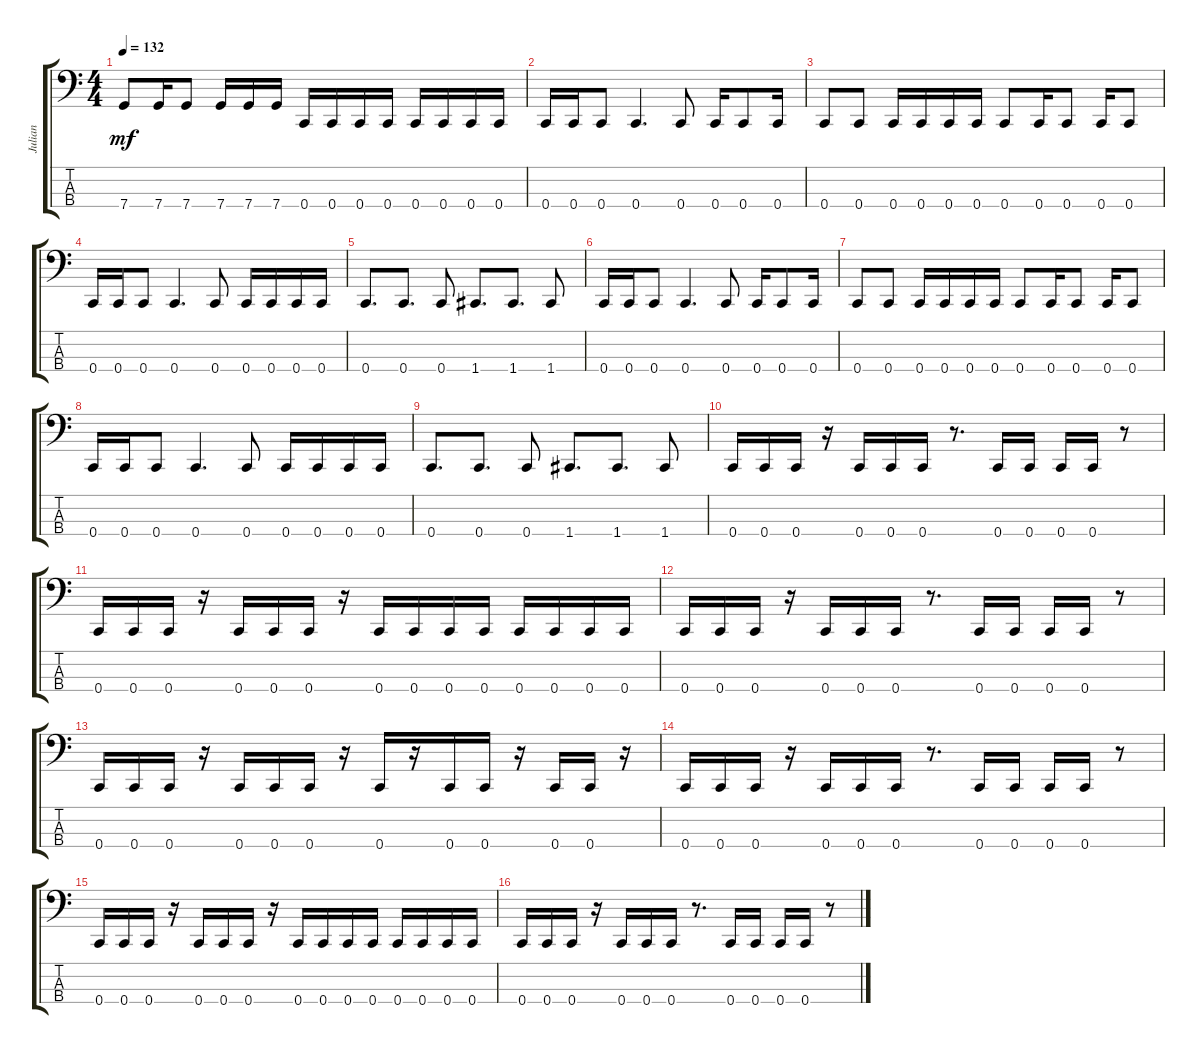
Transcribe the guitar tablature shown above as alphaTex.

\track ("Julian" "Julian") {instrument electricbasspick}
\staff {score tabs}
\tuning (F2 C2 G1 C1) {hide}
\ts (4 4)
\tempo 132
\clef f4
\ks c
7.4.8{dy mf} 7.4.16 7.4.8 7.4.16 7.4.16 7.4.16 0.4.16 0.4.16 0.4.16 0.4.16 0.4.16 0.4.16 0.4.16 0.4.16 |
0.4.16 0.4.16 0.4.8 0.4.4{d} 0.4.8 0.4.16 0.4.8 0.4.16 |
0.4.8 0.4.8 0.4.16 0.4.16 0.4.16 0.4.16 0.4.8 0.4.16 0.4.8 0.4.16 0.4.8 |
0.4.16 0.4.16 0.4.8 0.4.4{d} 0.4.8 0.4.16 0.4.16 0.4.16 0.4.16 |
0.4.8{d} 0.4.8{d} 0.4.8 1.4.8{d} 1.4.8{d} 1.4.8 |
0.4.16 0.4.16 0.4.8 0.4.4{d} 0.4.8 0.4.16 0.4.8 0.4.16 |
0.4.8 0.4.8 0.4.16 0.4.16 0.4.16 0.4.16 0.4.8 0.4.16 0.4.8 0.4.16 0.4.8 |
0.4.16 0.4.16 0.4.8 0.4.4{d} 0.4.8 0.4.16 0.4.16 0.4.16 0.4.16 |
0.4.8{d} 0.4.8{d} 0.4.8 1.4.8{d} 1.4.8{d} 1.4.8 |
0.4.16 0.4.16 0.4.16 r.16 0.4.16 0.4.16 0.4.16 r.8{d} 0.4.16 0.4.16 0.4.16 0.4.16 r.8 |
0.4.16 0.4.16 0.4.16 r.16 0.4.16 0.4.16 0.4.16 r.16 0.4.16 0.4.16 0.4.16 0.4.16 0.4.16 0.4.16 0.4.16 0.4.16 |
0.4.16 0.4.16 0.4.16 r.16 0.4.16 0.4.16 0.4.16 r.8{d} 0.4.16 0.4.16 0.4.16 0.4.16 r.8 |
0.4.16 0.4.16 0.4.16 r.16 0.4.16 0.4.16 0.4.16 r.16 0.4.16 r.16 0.4.16 0.4.16 r.16 0.4.16 0.4.16 r.16 |
0.4.16 0.4.16 0.4.16 r.16 0.4.16 0.4.16 0.4.16 r.8{d} 0.4.16 0.4.16 0.4.16 0.4.16 r.8 |
0.4.16 0.4.16 0.4.16 r.16 0.4.16 0.4.16 0.4.16 r.16 0.4.16 0.4.16 0.4.16 0.4.16 0.4.16 0.4.16 0.4.16 0.4.16 |
0.4.16 0.4.16 0.4.16 r.16 0.4.16 0.4.16 0.4.16 r.8{d} 0.4.16 0.4.16 0.4.16 0.4.16 r.8
